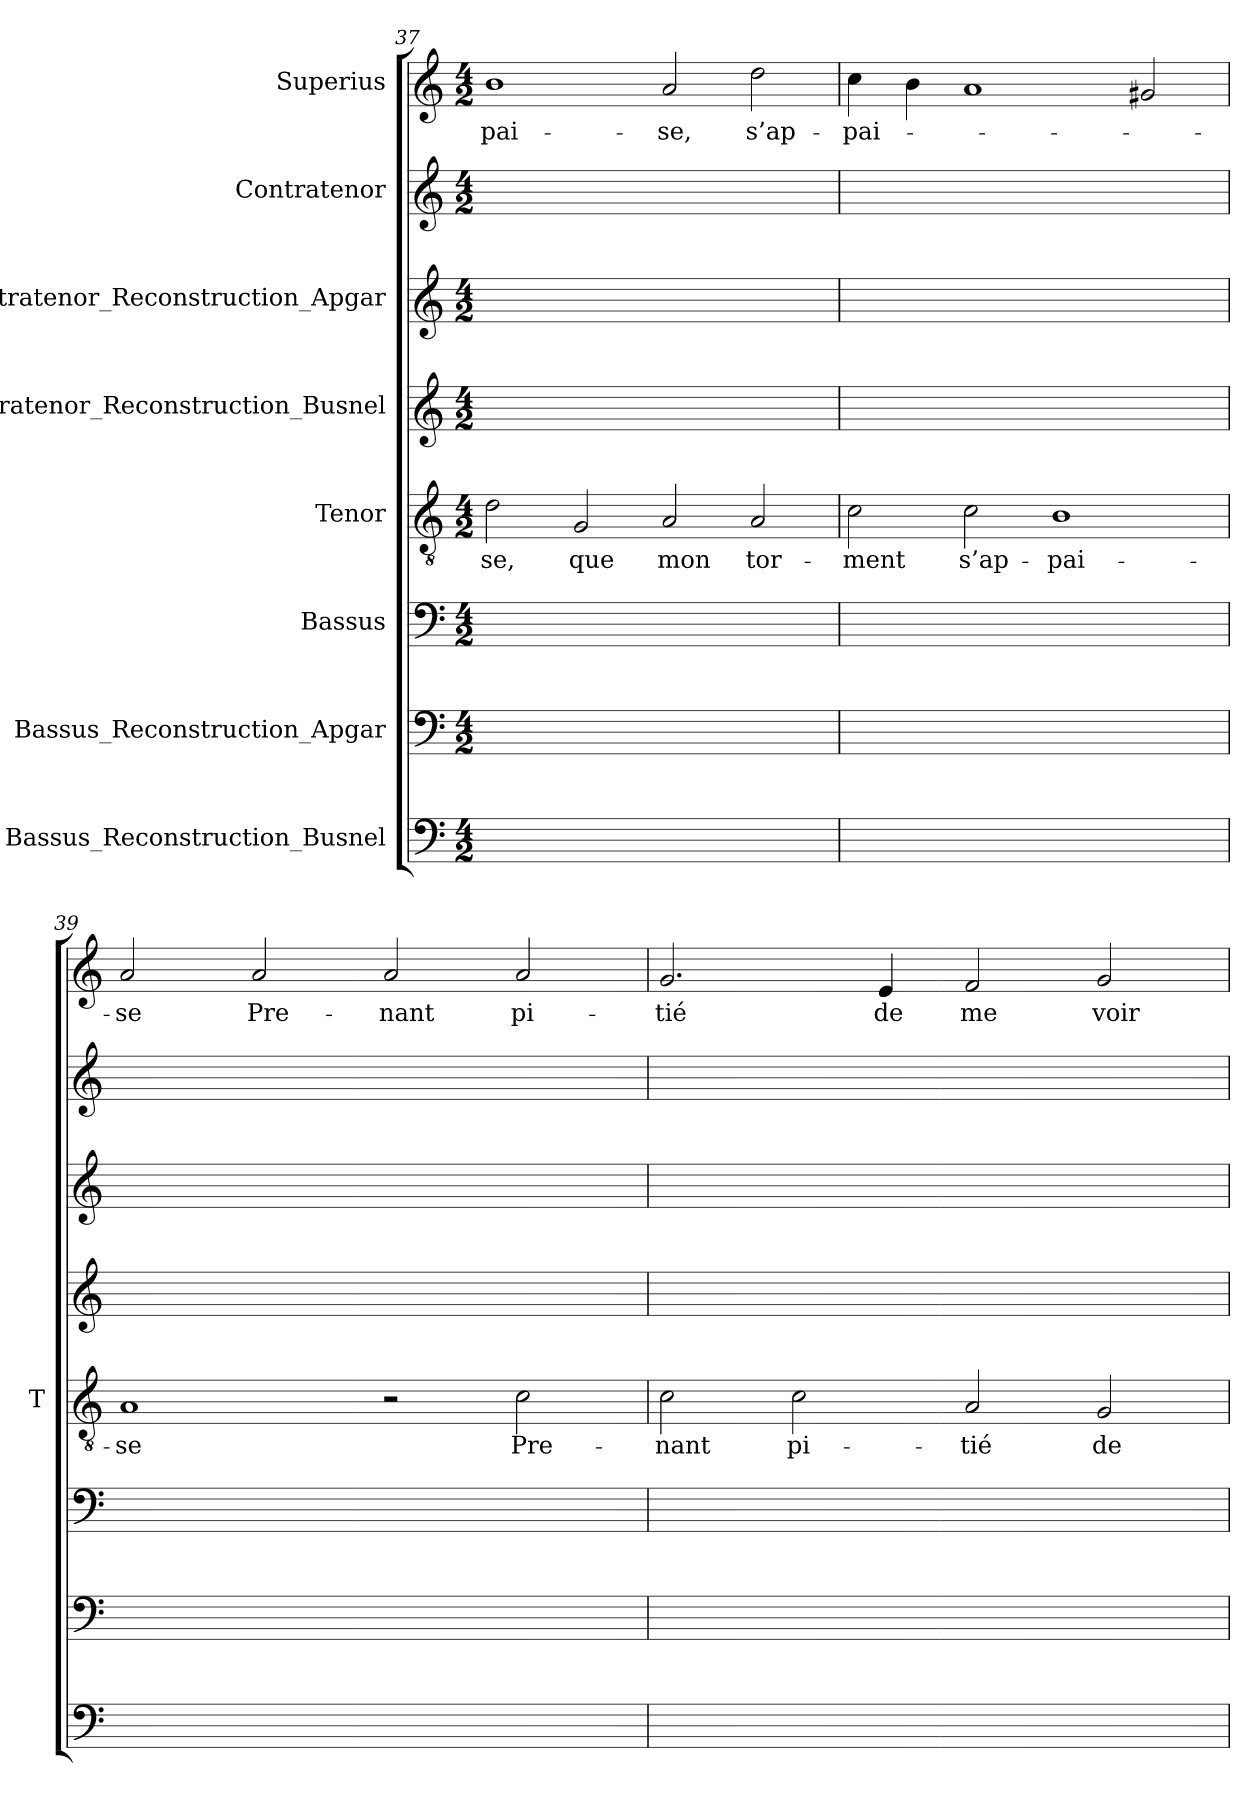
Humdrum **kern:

**kern	**kern	**kern	**kern	**text	**kern	**kern	**kern	**kern	**text
*part8	*part7	*part6	*part5	*part5	*part4	*part3	*part2	*part1	*part1
*staff8	*staff7	*staff6	*staff5	*staff5	*staff4	*staff3	*staff2	*staff1	*staff1
*I"Bassus_Reconstruction_Busnel	*I"Bassus_Reconstruction_Apgar	*I"Bassus	*I"Tenor	*	*I"Contratenor_Reconstruction_Busnel	*I"Contratenor_Reconstruction_Apgar	*I"Contratenor	*I"Superius	*
*	*	*	*I'T	*	*	*	*	*	*
*clefF4	*clefF4	*clefF4	*clefGv2	*	*clefG2	*clefG2	*clefG2	*clefG2	*
*k[]	*k[]	*k[]	*k[]	*	*k[]	*k[]	*k[]	*k[]	*
*M4/2	*M4/2	*M4/2	*M4/2	*	*M4/2	*M4/2	*M4/2	*M4/2	*
=37	=37	=37	=37	=37	=37	=37	=37	=37	=37
0ryy	0ryy	0ryy	2d	-se,	0ryy	0ryy	0ryy	1b	pai-
.	.	.	2G	-que	.	.	.	.	.
.	.	.	2A	-mon	.	.	.	2a	-se,
.	.	.	2A	tor-	.	.	.	2dd	s’ap-
=38	=38	=38	=38	=38	=38	=38	=38	=38	=38
0ryy	0ryy	0ryy	2c	-ment	0ryy	0ryy	0ryy	4cc	pai-
.	.	.	.	.	.	.	.	4b	.
.	.	.	2c	s’ap-	.	.	.	1a	.
.	.	.	1B	pai-	.	.	.	.	.
.	.	.	.	.	.	.	.	2g#X	.
=39	=39	=39	=39	=39	=39	=39	=39	=39	=39
0ryy	0ryy	0ryy	1A	-se	0ryy	0ryy	0ryy	2a	-se
.	.	.	.	.	.	.	.	2a	Pre-
.	.	.	2r	.	.	.	.	2a	-nant
.	.	.	2c	Pre-	.	.	.	2a	pi-
=40	=40	=40	=40	=40	=40	=40	=40	=40	=40
0ryy	0ryy	0ryy	2c	-nant	0ryy	0ryy	0ryy	2.g	-tié
.	.	.	2c	pi-	.	.	.	.	.
.	.	.	.	.	.	.	.	4e	-de
.	.	.	2A	-tié	.	.	.	2f	-me
.	.	.	2G	-de	.	.	.	2g	-voir
=	=	=	=	=	=	=	=	=	=
*-	*-	*-	*-	*-	*-	*-	*-	*-	*-
